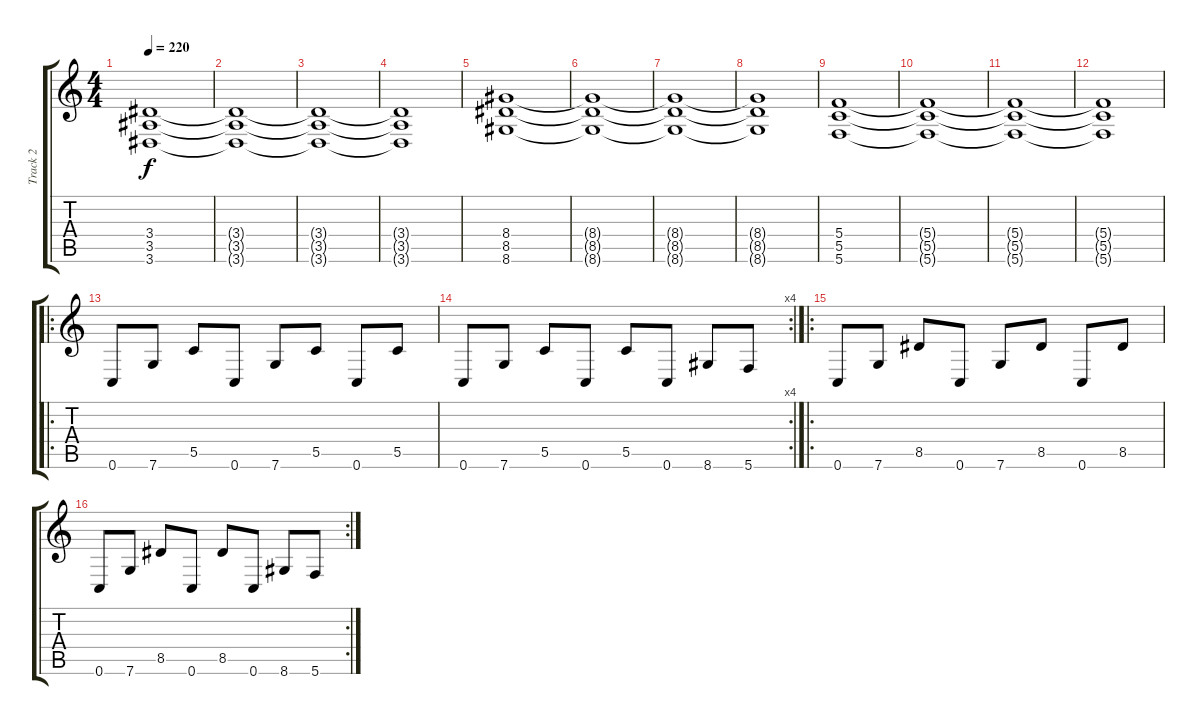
\track ("Track 2" "Track 2") {instrument distortionguitar}
\staff {score tabs}
\tuning (D4 A3 F3 C3 G2 C2) {hide}
\ts (4 4)
\tempo 220
\clef g2
\ks c
(3.4 3.5 3.6).1{dy f} |
(3.4{t} 3.5{t} 3.6{t}).1 |
(3.4{t} 3.5{t} 3.6{t}).1 |
(3.4{t} 3.5{t} 3.6{t}).1 |
(8.4 8.5 8.6).1 |
(8.4{t} 8.5{t} 8.6{t}).1 |
(8.4{t} 8.5{t} 8.6{t}).1 |
(8.4{t} 8.5{t} 8.6{t}).1 |
(5.4 5.5 5.6).1 |
(5.4{t} 5.5{t} 5.6{t}).1 |
(5.4{t} 5.5{t} 5.6{t}).1 |
(5.4{t} 5.5{t} 5.6{t}).1 |
\ro
0.6.8 7.6.8 5.5.8 0.6.8 7.6.8 5.5.8 0.6.8 5.5.8 |
\rc 4
0.6.8 7.6.8 5.5.8 0.6.8 5.5.8 0.6.8 8.6.8 5.6.8 |
\ro
0.6.8 7.6.8 8.5.8 0.6.8 7.6.8 8.5.8 0.6.8 8.5.8 |
\rc 2
0.6.8 7.6.8 8.5.8 0.6.8 8.5.8 0.6.8 8.6.8 5.6.8
